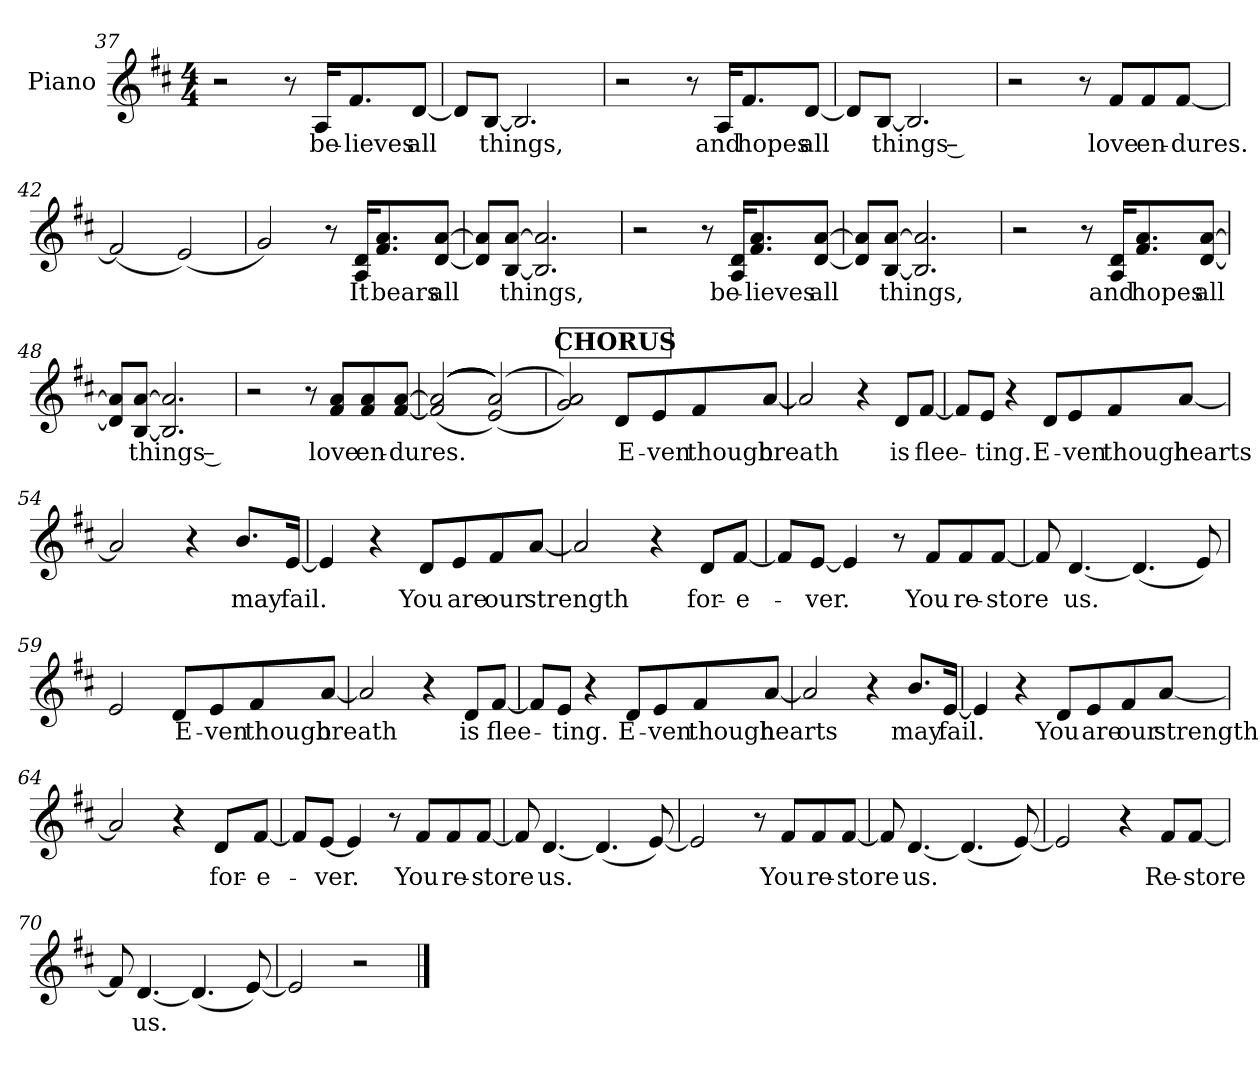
**kern	**text
*part1	*part1
*staff1	*staff1
*I"Piano	*
*I'Pno.	*
*clefG2	*
*k[f#c#]	*
*M4/4	*
=37	=37
2r	.
8r	.
!	!LO:LY:b
16A/KL	be-
!	!LO:LY:b
8.f#/	-lieves
!	!LO:LY:b
[8d/J	all
!!LO:PB:g=z
=38	=38
8d/L]	.
!	!LO:LY:b
[8B/J	things,
2.B/]	.
=39	=39
2r	.
8r	.
!	!LO:LY:b
16A/KL	and
!	!LO:LY:b
8.f#/	hopes
!	!LO:LY:b
[8d/J	all
=40	=40
8d/L]	.
!	!LO:LY:b
[8B/J	things –
2.B/]	.
=41	=41
2r	.
8r	.
!	!LO:LY:b
8f#/L	love
!	!LO:LY:b
8f#/	en-
!	!LO:LY:b
[8f#/J	-dures.
=42	=42
(<2f#/]	.
(<2e/)	.
!!LO:LB:g=z
=43	=43
2g/)	.
8r	.
!	!LO:LY:b
16A/ 16d/KL	It
!	!LO:LY:b
8.f#/ 8.a/	bears
!	!LO:LY:b
[8d/ [8a/J	all
=44	=44
8d/] 8a/]L	.
!	!LO:LY:b
[8B/ [8a/J	things,
2.B/] 2.a/]	.
=45	=45
2r	.
8r	.
!	!LO:LY:b
16A/ 16d/KL	be-
!	!LO:LY:b
8.f#/ 8.a/	-lieves
!	!LO:LY:b
[8d/ [8a/J	all
=46	=46
8d/] 8a/]L	.
!	!LO:LY:b
[8B/ [8a/J	things,
2.B/] 2.a/]	.
!!LO:LB:g=z
=47	=47
2r	.
8r	.
!	!LO:LY:b
16A/ 16d/KL	and
!	!LO:LY:b
8.f#/ 8.a/	hopes
!	!LO:LY:b
[8d/ [8a/J	all
=48	=48
8d/] 8a/]L	.
!	!LO:LY:b
[8B/ [8a/J	things –
2.B/] 2.a/]	.
=49	=49
2r	.
8r	.
!	!LO:LY:b
8f#/ 8a/L	love
!	!LO:LY:b
8f#/ 8a/	en-
!	!LO:LY:b
[8f#/ [8a/J	-dures.
=50	=50
(<(<(<(<(<(<2f#/] 2a/]	.
((<(<2e/ 2a/))))))	.
!!LO:LB:g=z
!!LO:REH:place=s1:a:B:fs=12:t=CHORUS:qo=2
=51	=51
2g/ 2a/))	.
!	!LO:LY:b
8d/L	E-
!	!LO:LY:b
8e/	-ven
!	!LO:LY:b
8f#/	though
!	!LO:LY:b
[8a/J	breath
=52	=52
2a/]	.
4r	.
!	!LO:LY:b
8d/L	is
!	!LO:LY:b
[8f#/J	flee-
=53	=53
8f#/L]	.
!	!LO:LY:b
8e/J	-ting.
4r	.
!	!LO:LY:b
8d/L	E-
!	!LO:LY:b
8e/	-ven
!	!LO:LY:b
8f#/	though
!	!LO:LY:b
[8a/J	hearts
!!LO:LB:g=z
=54	=54
2a/]	.
4r	.
!	!LO:LY:b
8.b/L	may
!	!LO:LY:b
[16e/Jk	fail.
=55	=55
4e/]	.
4r	.
!	!LO:LY:b
8d/L	You
!	!LO:LY:b
8e/	are
!	!LO:LY:b
8f#/	our
!	!LO:LY:b
[8a/J	strength
=56	=56
2a/]	.
4r	.
!	!LO:LY:b
8d/L	for-
!	!LO:LY:b
[8f#/J	-e-
=57	=57
8f#/L]	.
!	!LO:LY:b
[8e/J	-ver.
4e/]	.
8r	.
!	!LO:LY:b
8f#/L	You
!	!LO:LY:b
8f#/	re-
!	!LO:LY:b
[8f#/J	-store
!!LO:LB:g=z
=58	=58
8f#/]	.
!	!LO:LY:b
[4.d/	us.
(<4.d/]	.
8e/)	.
=59	=59
2e/	.
!	!LO:LY:b
8d/L	E-
!	!LO:LY:b
8e/	-ven
!	!LO:LY:b
8f#/	though
!	!LO:LY:b
[8a/J	breath
=60	=60
2a/]	.
4r	.
!	!LO:LY:b
8d/L	is
!	!LO:LY:b
[8f#/J	flee-
=61	=61
8f#/L]	.
!	!LO:LY:b
8e/J	-ting.
4r	.
!	!LO:LY:b
8d/L	E-
!	!LO:LY:b
8e/	-ven
!	!LO:LY:b
8f#/	though
!	!LO:LY:b
[8a/J	hearts
!!LO:LB:g=z
=62	=62
2a/]	.
4r	.
!	!LO:LY:b
8.b/L	may
!	!LO:LY:b
[16e/Jk	fail.
=63	=63
4e/]	.
4r	.
!	!LO:LY:b
8d/L	You
!	!LO:LY:b
8e/	are
!	!LO:LY:b
8f#/	our
!	!LO:LY:b
[8a/J	strength
=64	=64
2a/]	.
4r	.
!	!LO:LY:b
8d/L	for-
!	!LO:LY:b
[8f#/J	-e-
=65	=65
8f#/L]	.
!	!LO:LY:b
[8e/J	-ver.
4e/]	.
8r	.
!	!LO:LY:b
8f#/L	You
!	!LO:LY:b
8f#/	re-
!	!LO:LY:b
[8f#/J	-store
!!LO:LB:g=z
=66	=66
8f#/]	.
!	!LO:LY:b
[4.d/	us.
(<4.d/]	.
[8e/)	.
=67	=67
2e/]	.
8r	.
!	!LO:LY:b
8f#/L	You
!	!LO:LY:b
8f#/	re-
!	!LO:LY:b
[8f#/J	-store
=68	=68
8f#/]	.
!	!LO:LY:b
[4.d/	us.
(<4.d/]	.
[8e/)	.
=69	=69
2e/]	.
4r	.
!	!LO:LY:b
8f#/L	Re-
!	!LO:LY:b
[8f#/J	-store
=70	=70
8f#/]	.
!	!LO:LY:b
[4.d/	us.
(<4.d/]	.
[8e/)	.
!!LO:LB:g=z
=71	=71
2e/]	.
2r	.
==	==
*-	*-
